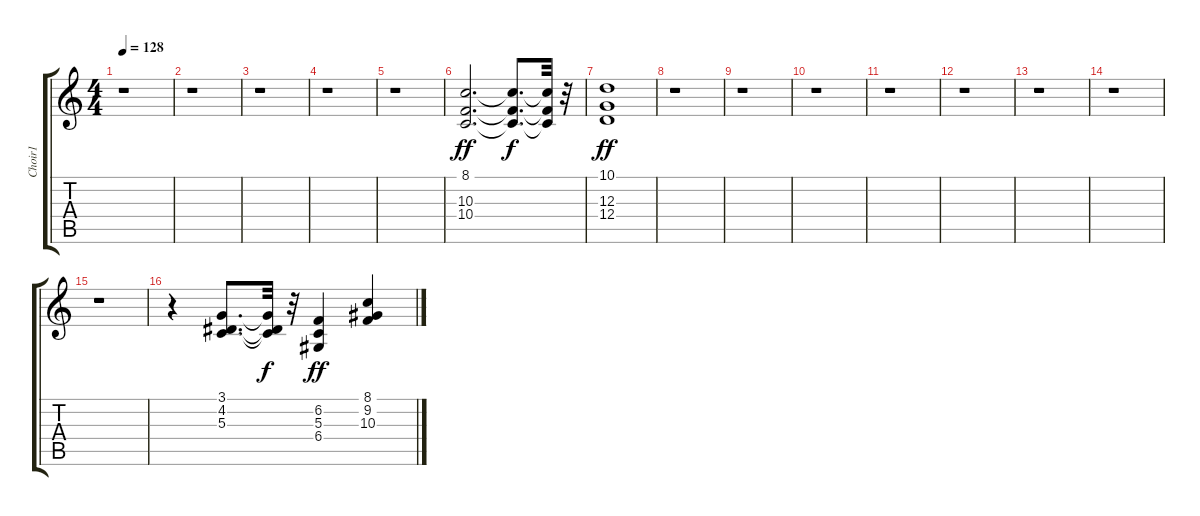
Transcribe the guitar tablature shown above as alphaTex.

\track ("Choir1" "Choir1") {instrument choiraahs}
\staff {score tabs}
\tuning (E4 B3 G3 D3 A2 E2) {hide}
\ts (4 4)
\tempo 128
\clef g2
\ks c
r.1{dy f} |
r.1 |
r.1 |
r.1 |
r.1 |
(8.1 10.3 10.4).2{d dy ff} (8.1{t} 10.3{t} 10.4{t}).8{d dy f} (8.1{t} 10.3{t} 10.4{t}).32 r.32 |
(10.1 12.3 12.4).1{dy ff} |
r.1 |
r.1 |
r.1 |
r.1 |
r.1 |
r.1 |
r.1 |
r.1 |
r.4 (3.1 4.2 5.3).8{d} (3.1{t} 4.2{t} 5.3{t}).32{dy f} r.32 (6.2 5.3 6.4).4{dy ff} (8.1 9.2 10.3).4
